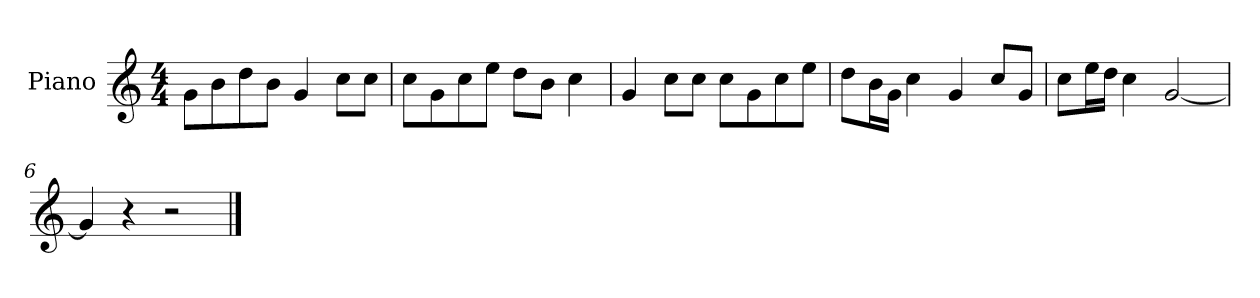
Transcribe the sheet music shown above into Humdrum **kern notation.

**kern
*part1
*staff1
*I"Piano
*I'P-no
*clefG2
*k[]
*M4/4
*MM90
=1
8g\L
8b\
8dd\
8b\J
4g/
8cc\L
8cc\J
=2
8cc\L
8g\
8cc\
8ee\J
8dd\L
8b\J
4cc\
=3
4g/
8cc\L
8cc\J
8cc\L
8g\
8cc\
8ee\J
=4
8dd\L
16b\L
16g\JJ
4cc\
4g/
8cc/L
8g/J
=5
8cc\L
16ee\L
16dd\JJ
4cc\
[2g/
=6
4g/]
4r
2r
==
*-
